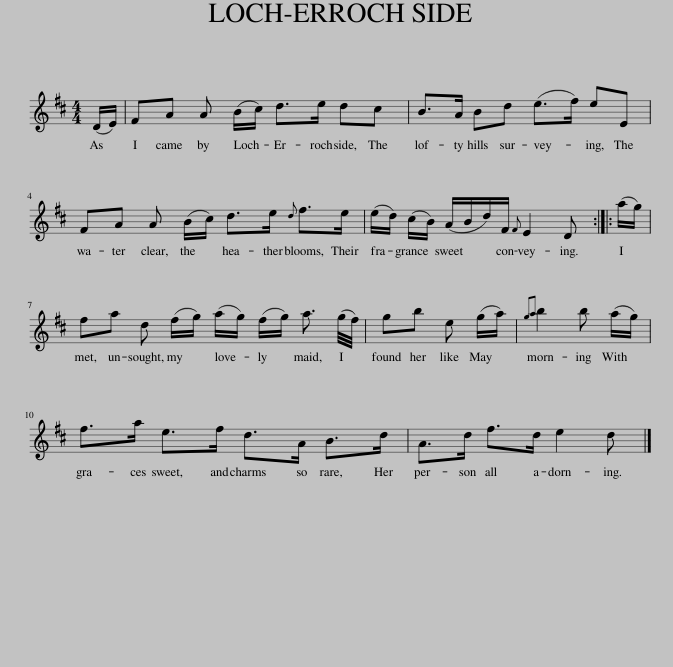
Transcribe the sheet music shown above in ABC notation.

X:1
L:1/8
M:4/4
I:linebreak $
K:D
V:1 treble
V:1
 (D/E/) | FA A (B/c/) d>e dc | B>A Bd (e>f) eE |$ FA A (B/c/) d>e{d} f>e | (e/d/) (c/B/) (A/B/d/)F/{F} E2 D :: %5
 (a/g/) |$ fa d (f/g/) (a/g/) (f/g/) a3/2 (g/4f/4) | gb e (g/a/) |{ga} b2 b (a/g/) |$ f>a e>f d>A B>d | %10
 A>d f>d e2 d |] %11
